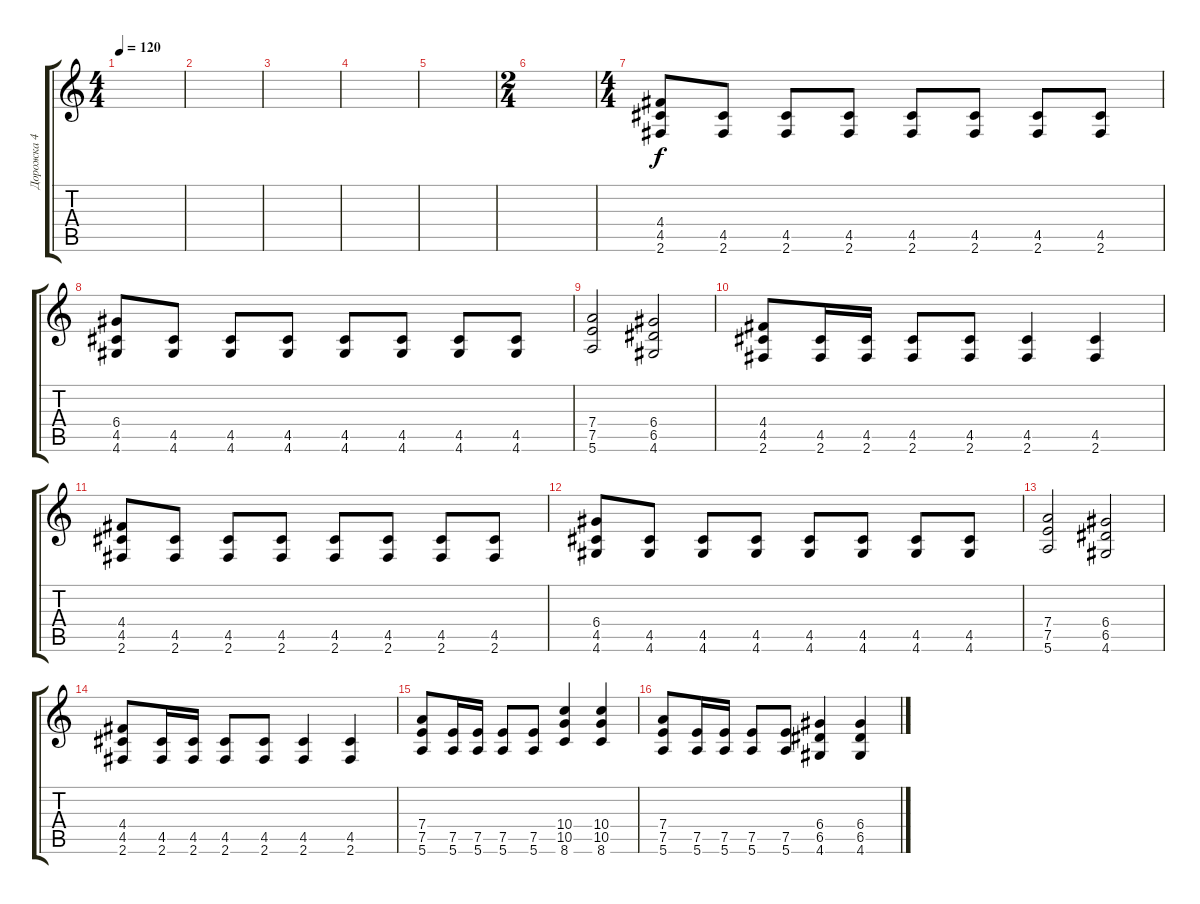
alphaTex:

\track ("Дорожка 4" "Дорожка 4") {instrument distortionguitar}
\staff {score tabs}
\tuning (E4 B3 G3 D3 A2 E2) {hide}
\ts (4 4)
\tempo 120
\clef g2
\ks c
|
|
|
|
|
\ts (2 4)
|
\ts (4 4)
(4.4 4.5 2.6).8 (4.5 2.6).8 (4.5 2.6).8 (4.5 2.6).8 (4.5 2.6).8 (4.5 2.6).8 (4.5 2.6).8 (4.5 2.6).8 |
(6.4 4.5 4.6).8 (4.5 4.6).8 (4.5 4.6).8 (4.5 4.6).8 (4.5 4.6).8 (4.5 4.6).8 (4.5 4.6).8 (4.5 4.6).8 |
(7.4 7.5 5.6).2 (6.4 6.5 4.6).2 |
(4.4 4.5 2.6).8 (4.5 2.6).16 (4.5 2.6).16 (4.5 2.6).8 (4.5 2.6).8 (4.5 2.6).4 (4.5 2.6).4 |
(4.4 4.5 2.6).8 (4.5 2.6).8 (4.5 2.6).8 (4.5 2.6).8 (4.5 2.6).8 (4.5 2.6).8 (4.5 2.6).8 (4.5 2.6).8 |
(6.4 4.5 4.6).8 (4.5 4.6).8 (4.5 4.6).8 (4.5 4.6).8 (4.5 4.6).8 (4.5 4.6).8 (4.5 4.6).8 (4.5 4.6).8 |
(7.4 7.5 5.6).2 (6.4 6.5 4.6).2 |
(4.4 4.5 2.6).8 (4.5 2.6).16 (4.5 2.6).16 (4.5 2.6).8 (4.5 2.6).8 (4.5 2.6).4 (4.5 2.6).4 |
(7.4 7.5 5.6).8 (7.5 5.6).16 (7.5 5.6).16 (7.5 5.6).8 (7.5 5.6).8 (10.4 10.5 8.6).4 (10.4 10.5 8.6).4 |
(7.4 7.5 5.6).8 (7.5 5.6).16 (7.5 5.6).16 (7.5 5.6).8 (7.5 5.6).8 (6.4 6.5 4.6).4 (6.4 6.5 4.6).4
